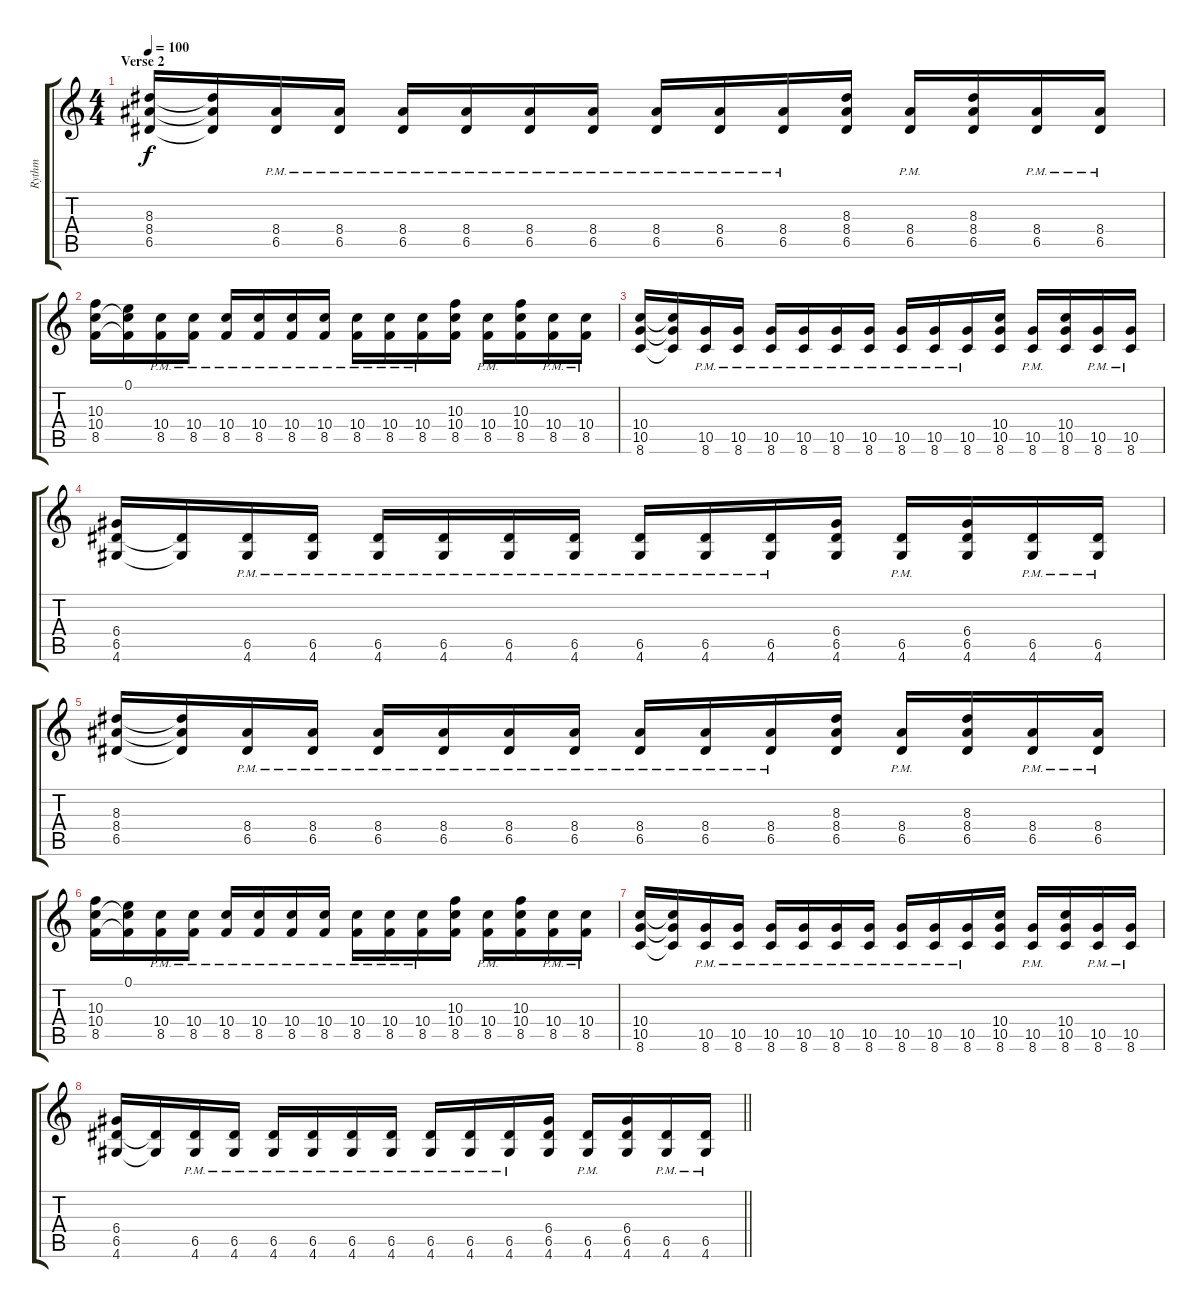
\track ("Rythm" "Rythm") {instrument overdrivenguitar}
\staff {score tabs}
\tuning (E4 B3 G3 D3 A2 E2) {hide}
\ts (4 4)
\section ("" "Verse 2")
\tempo 100
\clef g2
\ks c
(8.3 8.4 6.5).16{dy f} (8.3{t} 8.4{t} 6.5{t}).16 (8.4{pm} 6.5{pm}).16 (8.4{pm} 6.5{pm}).16 (8.4{pm} 6.5{pm}).16 (8.4{pm} 6.5{pm}).16 (8.4{pm} 6.5{pm}).16 (8.4{pm} 6.5{pm}).16 (8.4{pm} 6.5{pm}).16 (8.4{pm} 6.5{pm}).16 (8.4{pm} 6.5{pm}).16 (8.3 8.4 6.5).16 (8.4{pm} 6.5{pm}).16 (8.3 8.4 6.5).16 (8.4{pm} 6.5{pm}).16 (8.4{pm} 6.5{pm}).16 |
(10.3 10.4 8.5).16 (0.1 10.4{t} 8.5{t}).16 (10.4{pm} 8.5{pm}).16 (10.4{pm} 8.5{pm}).16 (10.4{pm} 8.5{pm}).16 (10.4{pm} 8.5{pm}).16 (10.4{pm} 8.5{pm}).16 (10.4{pm} 8.5{pm}).16 (10.4{pm} 8.5{pm}).16 (10.4{pm} 8.5{pm}).16 (10.4{pm} 8.5{pm}).16 (10.3 10.4 8.5).16 (10.4{pm} 8.5{pm}).16 (10.3 10.4 8.5).16 (10.4{pm} 8.5{pm}).16 (10.4{pm} 8.5{pm}).16 |
(10.4 10.5 8.6).16 (10.4{t} 10.5{t} 8.6{t}).16 (10.5 8.6{pm}).16 (10.5 8.6{pm}).16 (10.5 8.6{pm}).16 (10.5 8.6{pm}).16 (10.5 8.6{pm}).16 (10.5 8.6{pm}).16 (10.5 8.6{pm}).16 (10.5 8.6{pm}).16 (10.5 8.6{pm}).16 (10.4 10.5 8.6).16 (10.5 8.6{pm}).16 (10.4 10.5 8.6).16 (10.5 8.6{pm}).16 (10.5 8.6{pm}).16 |
(6.4 6.5 4.6).16 (6.5{t} 4.6{t}).16 (6.5{pm} 4.6{pm}).16 (6.5{pm} 4.6{pm}).16 (6.5{pm} 4.6{pm}).16 (6.5{pm} 4.6{pm}).16 (6.5{pm} 4.6{pm}).16 (6.5{pm} 4.6{pm}).16 (6.5{pm} 4.6{pm}).16 (6.5{pm} 4.6{pm}).16 (6.5{pm} 4.6{pm}).16 (6.4 6.5 4.6).16 (6.5{pm} 4.6{pm}).16 (6.4 6.5 4.6).16 (6.5{pm} 4.6{pm}).16 (6.5{pm} 4.6{pm}).16 |
(8.3 8.4 6.5).16 (8.3{t} 8.4{t} 6.5{t}).16 (8.4{pm} 6.5{pm}).16 (8.4{pm} 6.5{pm}).16 (8.4{pm} 6.5{pm}).16 (8.4{pm} 6.5{pm}).16 (8.4{pm} 6.5{pm}).16 (8.4{pm} 6.5{pm}).16 (8.4{pm} 6.5{pm}).16 (8.4{pm} 6.5{pm}).16 (8.4{pm} 6.5{pm}).16 (8.3 8.4 6.5).16 (8.4{pm} 6.5{pm}).16 (8.3 8.4 6.5).16 (8.4{pm} 6.5{pm}).16 (8.4{pm} 6.5{pm}).16 |
(10.3 10.4 8.5).16 (0.1 10.4{t} 8.5{t}).16 (10.4{pm} 8.5{pm}).16 (10.4{pm} 8.5{pm}).16 (10.4{pm} 8.5{pm}).16 (10.4{pm} 8.5{pm}).16 (10.4{pm} 8.5{pm}).16 (10.4{pm} 8.5{pm}).16 (10.4{pm} 8.5{pm}).16 (10.4{pm} 8.5{pm}).16 (10.4{pm} 8.5{pm}).16 (10.3 10.4 8.5).16 (10.4{pm} 8.5{pm}).16 (10.3 10.4 8.5).16 (10.4{pm} 8.5{pm}).16 (10.4{pm} 8.5{pm}).16 |
(10.4 10.5 8.6).16 (10.4{t} 10.5{t} 8.6{t}).16 (10.5 8.6{pm}).16 (10.5 8.6{pm}).16 (10.5 8.6{pm}).16 (10.5 8.6{pm}).16 (10.5 8.6{pm}).16 (10.5 8.6{pm}).16 (10.5 8.6{pm}).16 (10.5 8.6{pm}).16 (10.5 8.6{pm}).16 (10.4 10.5 8.6).16 (10.5 8.6{pm}).16 (10.4 10.5 8.6).16 (10.5 8.6{pm}).16 (10.5 8.6{pm}).16 |
\barLineRight lightlight
(6.4 6.5 4.6).16 (6.5{t} 4.6{t}).16 (6.5{pm} 4.6{pm}).16 (6.5{pm} 4.6{pm}).16 (6.5{pm} 4.6{pm}).16 (6.5{pm} 4.6{pm}).16 (6.5{pm} 4.6{pm}).16 (6.5{pm} 4.6{pm}).16 (6.5{pm} 4.6{pm}).16 (6.5{pm} 4.6{pm}).16 (6.5{pm} 4.6{pm}).16 (6.4 6.5 4.6).16 (6.5{pm} 4.6{pm}).16 (6.4 6.5 4.6).16 (6.5{pm} 4.6{pm}).16 (6.5{pm} 4.6{pm}).16
